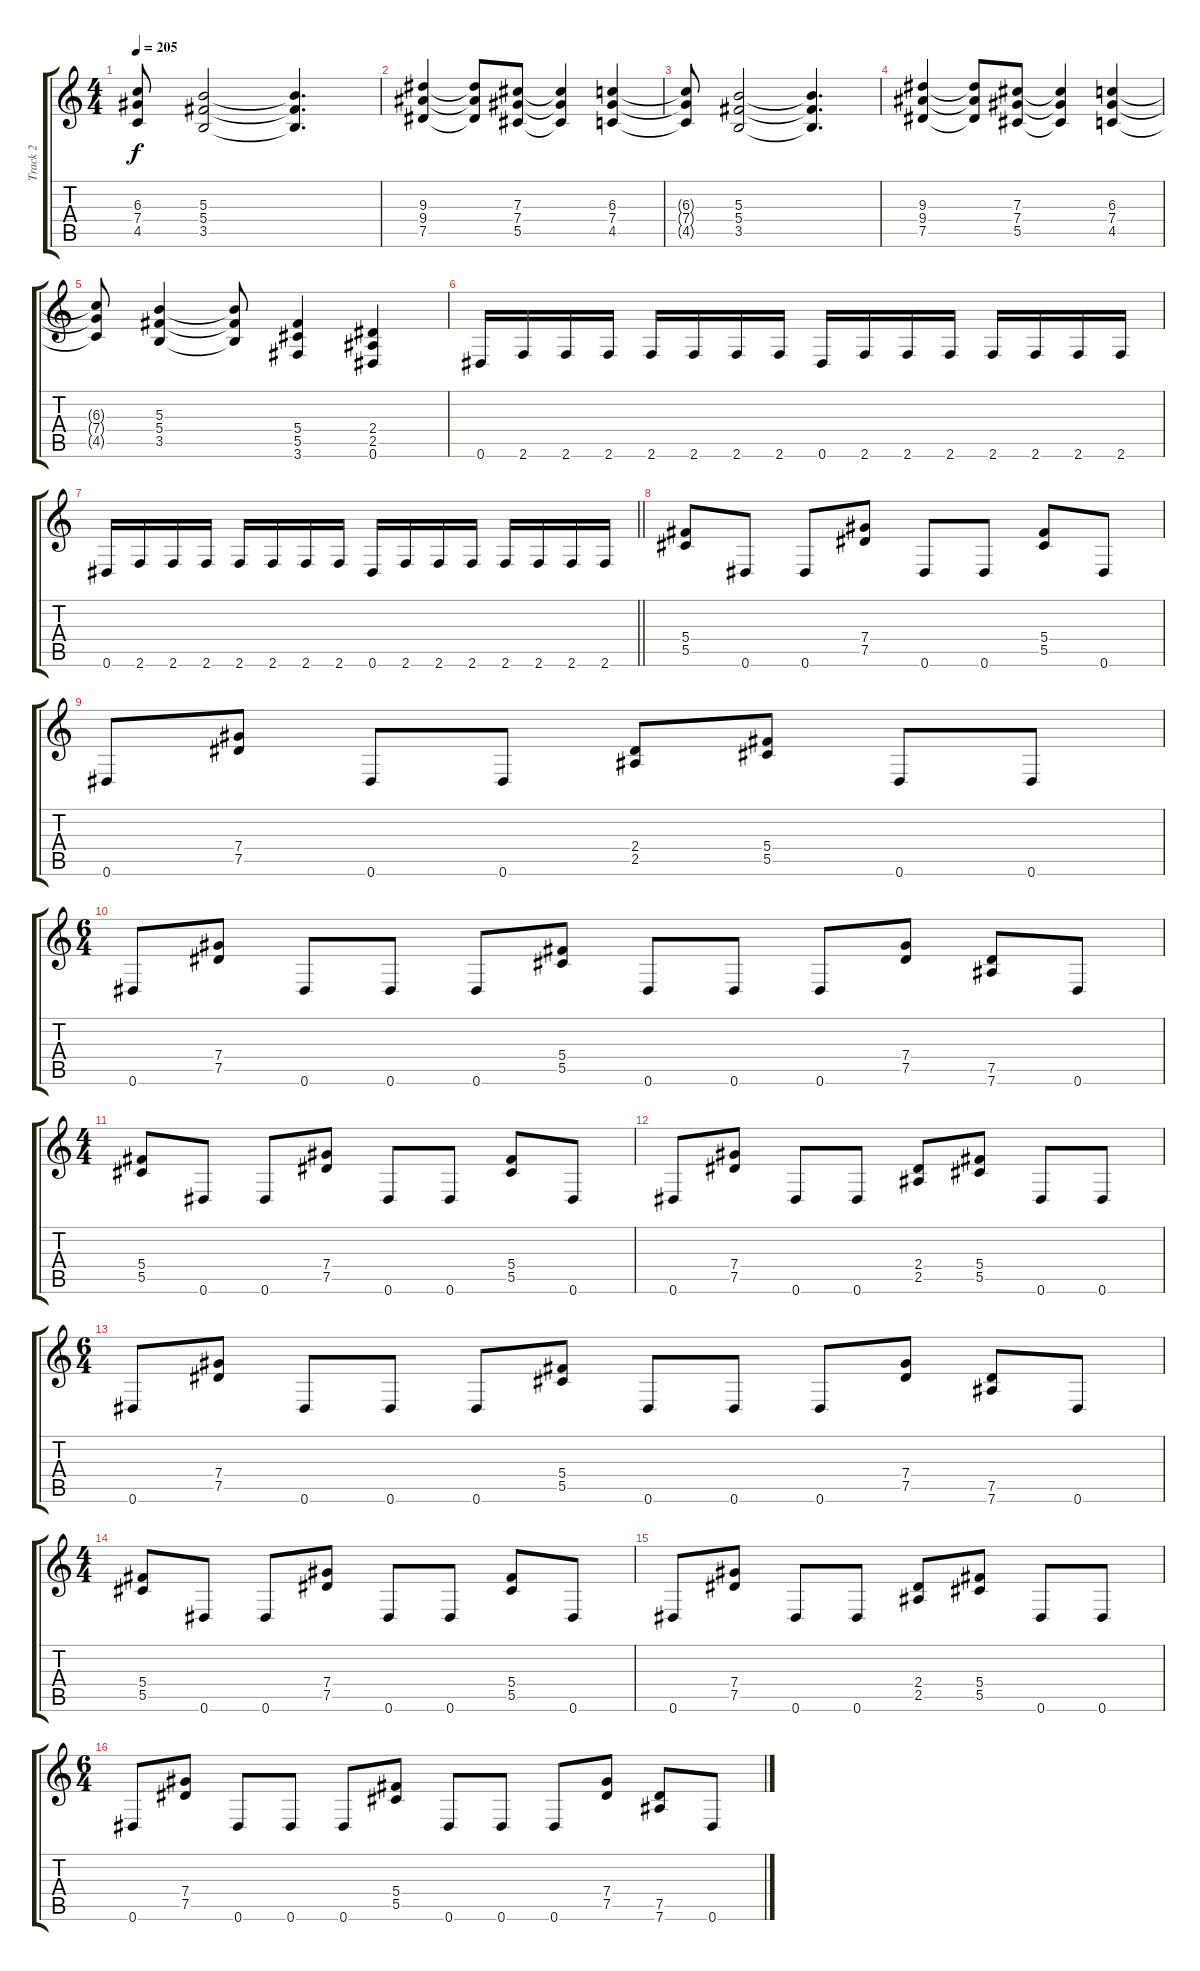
\track ("Track 2" "Track 2") {instrument distortionguitar}
\staff {score tabs}
\tuning (Eb4 Bb3 Gb3 Db3 Ab2 Eb2) {hide}
\ts (4 4)
\tempo 205
\clef g2
\ks c
(6.3{t} 7.4{t} 4.5{t}).8{dy f} (5.3 5.4 3.5).2 (5.3{t} 5.4{t} 3.5{t}).4{d} |
(9.3 9.4 7.5).4 (9.3{t} 9.4{t} 7.5{t}).8 (7.3 7.4 5.5).8 (7.3{t} 7.4{t} 5.5{t}).4 (6.3 7.4 4.5).4 |
(6.3{t} 7.4{t} 4.5{t}).8 (5.3 5.4 3.5).2 (5.3{t} 5.4{t} 3.5{t}).4{d} |
(9.3 9.4 7.5).4 (9.3{t} 9.4{t} 7.5{t}).8 (7.3 7.4 5.5).8 (7.3{t} 7.4{t} 5.5{t}).4 (6.3 7.4 4.5).4 |
(6.3{t} 7.4{t} 4.5{t}).8 (5.3 5.4 3.5).4 (5.3{t} 5.4{t} 3.5{t}).8 (5.4 5.5 3.6).4 (2.4 2.5 0.6).4 |
0.6.16 2.6.16 2.6.16 2.6.16 2.6.16 2.6.16 2.6.16 2.6.16 0.6.16 2.6.16 2.6.16 2.6.16 2.6.16 2.6.16 2.6.16 2.6.16 |
\barLineRight lightlight
0.6.16 2.6.16 2.6.16 2.6.16 2.6.16 2.6.16 2.6.16 2.6.16 0.6.16 2.6.16 2.6.16 2.6.16 2.6.16 2.6.16 2.6.16 2.6.16 |
(5.4 5.5).8 0.6.8 0.6.8 (7.4 7.5).8 0.6.8 0.6.8 (5.4 5.5).8 0.6.8 |
0.6.8 (7.4 7.5).8 0.6.8 0.6.8 (2.4 2.5).8 (5.4 5.5).8 0.6.8 0.6.8 |
\ts (6 4)
0.6.8 (7.4 7.5).8 0.6.8 0.6.8 0.6.8 (5.4 5.5).8 0.6.8 0.6.8 0.6.8 (7.4 7.5).8 (7.5 7.6).8 0.6.8 |
\ts (4 4)
(5.4 5.5).8 0.6.8 0.6.8 (7.4 7.5).8 0.6.8 0.6.8 (5.4 5.5).8 0.6.8 |
0.6.8 (7.4 7.5).8 0.6.8 0.6.8 (2.4 2.5).8 (5.4 5.5).8 0.6.8 0.6.8 |
\ts (6 4)
0.6.8 (7.4 7.5).8 0.6.8 0.6.8 0.6.8 (5.4 5.5).8 0.6.8 0.6.8 0.6.8 (7.4 7.5).8 (7.5 7.6).8 0.6.8 |
\ts (4 4)
(5.4 5.5).8 0.6.8 0.6.8 (7.4 7.5).8 0.6.8 0.6.8 (5.4 5.5).8 0.6.8 |
0.6.8 (7.4 7.5).8 0.6.8 0.6.8 (2.4 2.5).8 (5.4 5.5).8 0.6.8 0.6.8 |
\ts (6 4)
0.6.8 (7.4 7.5).8 0.6.8 0.6.8 0.6.8 (5.4 5.5).8 0.6.8 0.6.8 0.6.8 (7.4 7.5).8 (7.5 7.6).8 0.6.8
